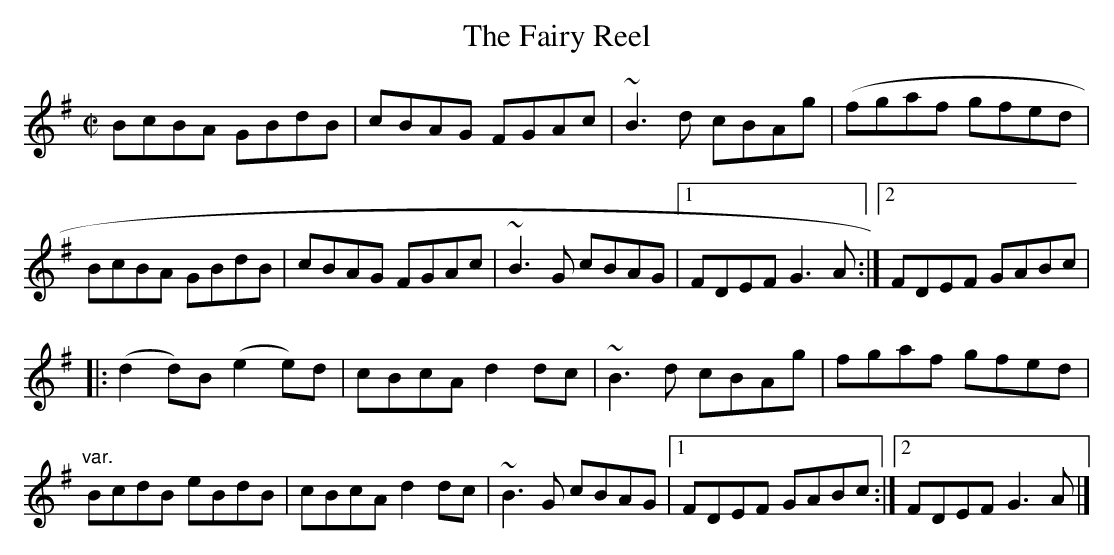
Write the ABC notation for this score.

X:1
T:Fairy Reel, The
M:C|
L:1/8
K:G
BcBA GBdB|cBAG FGAc|~B3d cBAg|(fgaf gfed|!
BcBA GBdB|cBAG FGAc|~B3G cBAG|1FDEF G3A:|2FDEF GABc|!
|:(d2d)B (e2e)d|cBcA d2dc|~B3d cBAg|fgaf gfed|!
"var."BcdB eBdB|cBcA d2dc|~B3G cBAG|1FDEF GABc:|2FDEF G3A|]!
